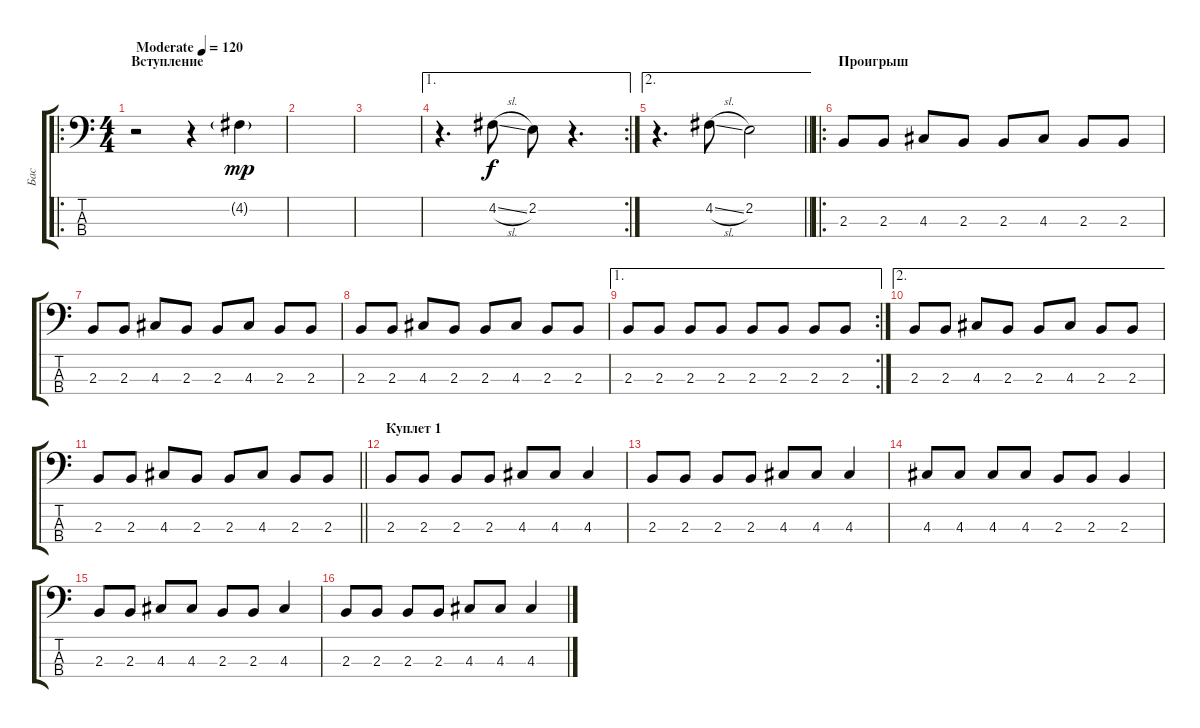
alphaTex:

\track ("Бас" "Бас") {instrument electricbassfinger}
\staff {score tabs}
\tuning (G2 D2 A1 E1) {hide}
\ro
\ts (4 4)
\section ("" "Вступление")
\tempo (120 "Moderate")
\clef f4
\ks c
r.2{dy mp instrument electricbassfinger} r.4 4.2{g}.4 |
|
|
\ae 1
\rc 2
r.4{d} 4.2{sl}.8{dy f} 2.2.8 r.4{d} |
\ae 2
\barLineRight lightlight
r.4{d} 4.2{sl}.8 2.2.2 |
\ro
\section ("" "Проигрыш")
2.3.8 2.3.8 4.3.8 2.3.8 2.3.8 4.3.8 2.3.8 2.3.8 |
2.3.8 2.3.8 4.3.8 2.3.8 2.3.8 4.3.8 2.3.8 2.3.8 |
2.3.8 2.3.8 4.3.8 2.3.8 2.3.8 4.3.8 2.3.8 2.3.8 |
\ae 1
\rc 2
2.3.8 2.3.8 2.3.8 2.3.8 2.3.8 2.3.8 2.3.8 2.3.8 |
\ae 2
2.3.8 2.3.8 4.3.8 2.3.8 2.3.8 4.3.8 2.3.8 2.3.8 |
\barLineRight lightlight
2.3.8 2.3.8 4.3.8 2.3.8 2.3.8 4.3.8 2.3.8 2.3.8 |
\section ("" "Куплет 1")
2.3.8 2.3.8 2.3.8 2.3.8 4.3.8 4.3.8 4.3.4 |
2.3.8 2.3.8 2.3.8 2.3.8 4.3.8 4.3.8 4.3.4 |
4.3.8 4.3.8 4.3.8 4.3.8 2.3.8 2.3.8 2.3.4 |
2.3.8 2.3.8 4.3.8 4.3.8 2.3.8 2.3.8 4.3.4 |
2.3.8 2.3.8 2.3.8 2.3.8 4.3.8 4.3.8 4.3.4
